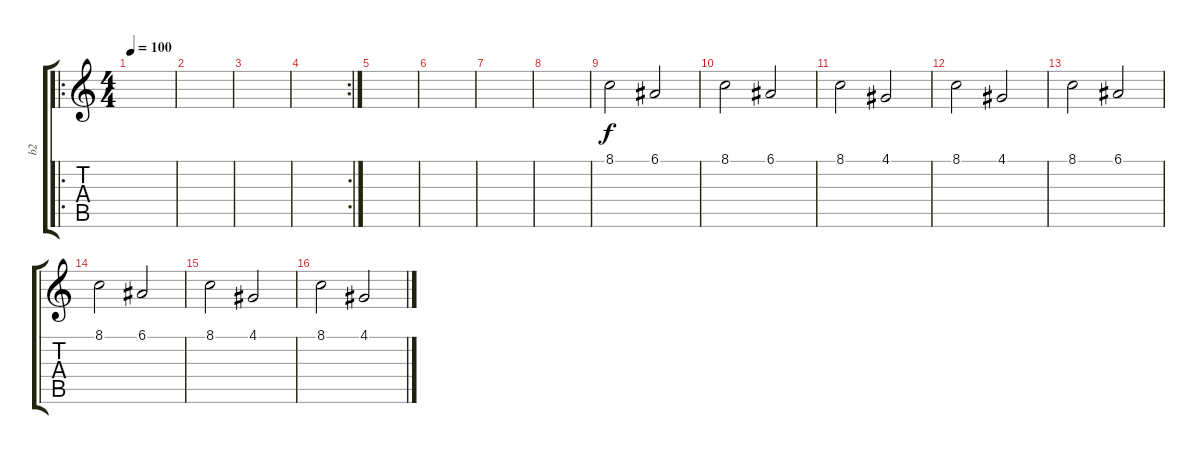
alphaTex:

\track ("b2" "b2") {instrument reversecymbal}
\staff {score tabs}
\tuning (E4 B3 G3 D3 A2 E2) {hide}
\ro
\ts (4 4)
\tempo 100
\clef g2
\ks c
|
|
|
\rc 2
|
|
|
|
|
8.1.2 6.1.2 |
8.1.2 6.1.2 |
8.1.2 4.1.2 |
8.1.2 4.1.2 |
8.1.2 6.1.2 |
8.1.2 6.1.2 |
8.1.2 4.1.2 |
8.1.2 4.1.2
